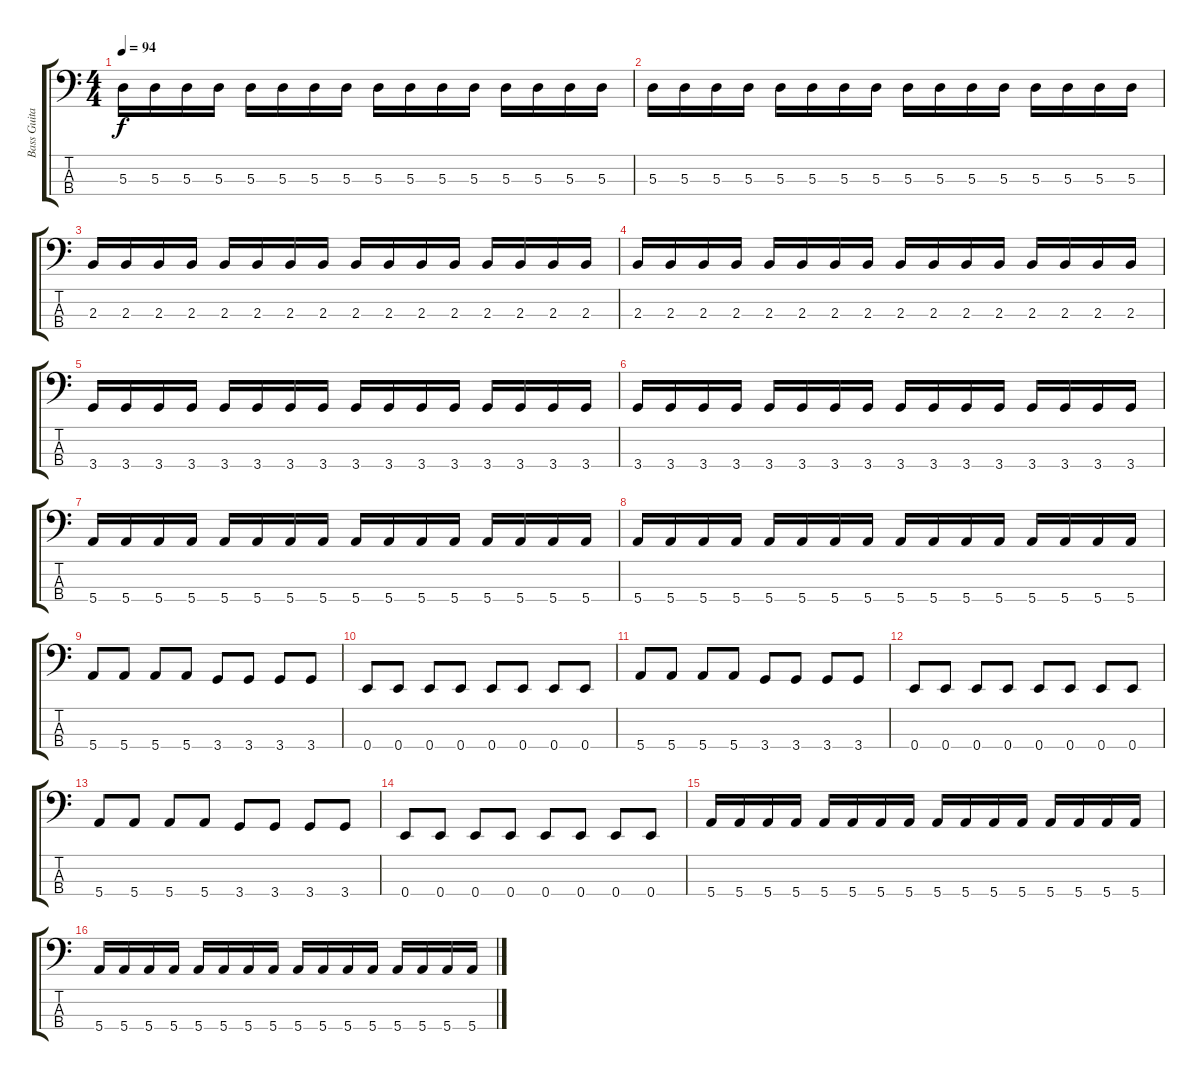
\track ("Bass Guitar" "Bass Guita") {instrument electricbassfinger}
\staff {score tabs}
\tuning (G2 D2 A1 E1) {hide}
\ts (4 4)
\tempo 94
\clef f4
\ks c
5.3.16{dy f volume 10} 5.3.16 5.3.16 5.3.16 5.3.16 5.3.16 5.3.16 5.3.16 5.3.16 5.3.16 5.3.16 5.3.16 5.3.16 5.3.16 5.3.16 5.3.16 |
5.3.16 5.3.16 5.3.16 5.3.16 5.3.16 5.3.16 5.3.16 5.3.16 5.3.16 5.3.16 5.3.16 5.3.16 5.3.16 5.3.16 5.3.16 5.3.16 |
2.3.16 2.3.16 2.3.16 2.3.16 2.3.16 2.3.16 2.3.16 2.3.16 2.3.16 2.3.16 2.3.16 2.3.16 2.3.16 2.3.16 2.3.16 2.3.16 |
2.3.16 2.3.16 2.3.16 2.3.16 2.3.16 2.3.16 2.3.16 2.3.16 2.3.16 2.3.16 2.3.16 2.3.16 2.3.16 2.3.16 2.3.16 2.3.16 |
3.4.16 3.4.16 3.4.16 3.4.16 3.4.16 3.4.16 3.4.16 3.4.16 3.4.16 3.4.16 3.4.16 3.4.16 3.4.16 3.4.16 3.4.16 3.4.16 |
3.4.16 3.4.16 3.4.16 3.4.16 3.4.16 3.4.16 3.4.16 3.4.16 3.4.16 3.4.16 3.4.16 3.4.16 3.4.16 3.4.16 3.4.16 3.4.16 |
5.4.16 5.4.16 5.4.16 5.4.16 5.4.16 5.4.16 5.4.16 5.4.16 5.4.16 5.4.16 5.4.16 5.4.16 5.4.16 5.4.16 5.4.16 5.4.16 |
5.4.16 5.4.16 5.4.16 5.4.16 5.4.16 5.4.16 5.4.16 5.4.16 5.4.16 5.4.16 5.4.16 5.4.16 5.4.16 5.4.16 5.4.16 5.4.16 |
5.4.8 5.4.8 5.4.8 5.4.8 3.4.8 3.4.8 3.4.8 3.4.8 |
0.4.8 0.4.8 0.4.8 0.4.8 0.4.8 0.4.8 0.4.8 0.4.8 |
5.4.8 5.4.8 5.4.8 5.4.8 3.4.8 3.4.8 3.4.8 3.4.8 |
0.4.8 0.4.8 0.4.8 0.4.8 0.4.8 0.4.8 0.4.8 0.4.8 |
5.4.8 5.4.8 5.4.8 5.4.8 3.4.8 3.4.8 3.4.8 3.4.8 |
0.4.8 0.4.8 0.4.8 0.4.8 0.4.8 0.4.8 0.4.8 0.4.8 |
5.4.16 5.4.16 5.4.16 5.4.16 5.4.16 5.4.16 5.4.16 5.4.16 5.4.16 5.4.16 5.4.16 5.4.16 5.4.16 5.4.16 5.4.16 5.4.16 |
5.4.16 5.4.16 5.4.16 5.4.16 5.4.16 5.4.16 5.4.16 5.4.16 5.4.16 5.4.16 5.4.16 5.4.16 5.4.16 5.4.16 5.4.16 5.4.16
